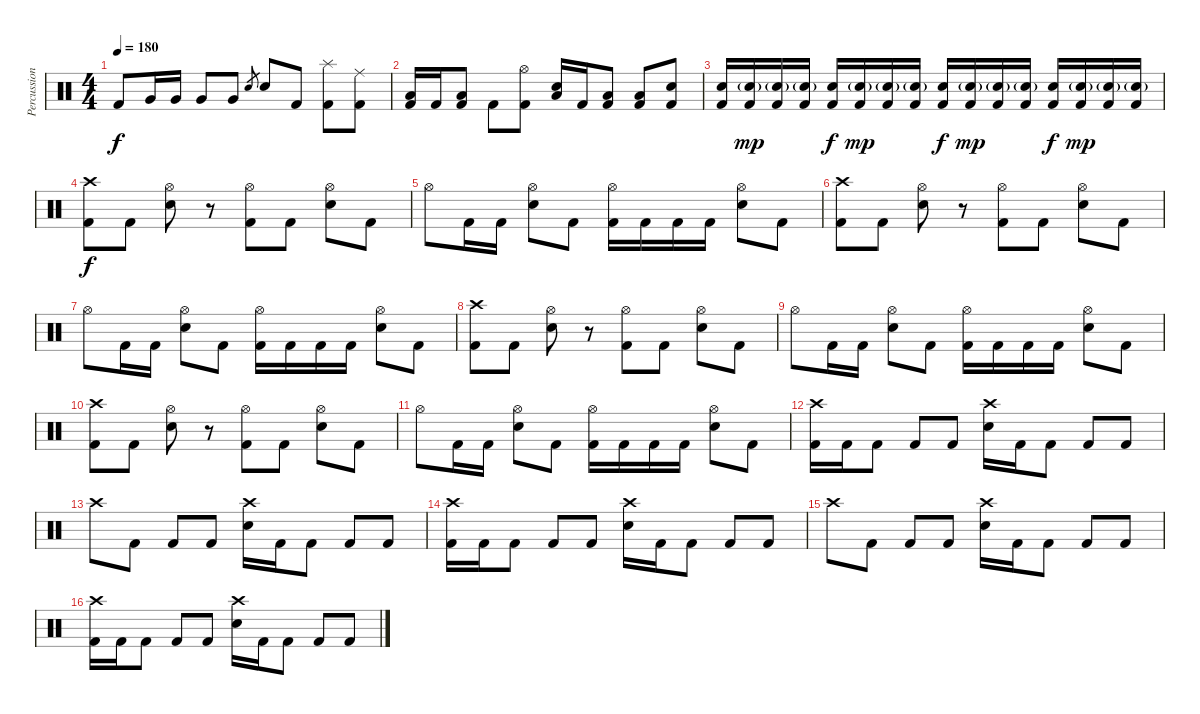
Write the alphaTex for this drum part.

\track ("Percussion" "Percussion") {instrument percussion}
\staff {score}
\articulation defaults
\ts (4 4)
\tempo 180
\clef neutral
\ks c "Kick (hit) 2".8{dy f} "Very Low Tom (hit)".16 "Very Low Tom (hit)".16 "Very Low Tom (hit)".8 "Very Low Tom (hit)".8 "Electric Snare (hit)".8{gr} "Electric Snare (hit)".8 "Kick (hit) 2".8
("Splash (hit)" "Kick (hit) 2").8 ("Ride (middle)" "Kick (hit) 2").8 |
("Low Tom (hit)" "Kick (hit) 2").16 "Kick (hit) 2".16 ("Low Tom (hit)" "Kick (hit) 2").8 "Kick (hit) 2".8 ("Hi-Hat (open)" "Kick (hit) 2").8 ("Low Floor Tom (hit)" "Electric Snare (hit)").16 "Kick (hit) 2".16 ("Low Floor Tom (hit)" "Kick (hit) 2").8 ("Low Floor Tom (hit)" "Kick (hit) 2").8 ("Electric Snare (hit)" "Kick (hit) 2").8 |
("Electric Snare (hit)" "Kick (hit) 2").16 ("Electric Snare (hit)"{g} "Kick (hit) 2").16{dy mp} ("Electric Snare (hit)"{g} "Kick (hit) 2").16 ("Electric Snare (hit)"{g} "Kick (hit) 2").16 ("Electric Snare (hit)" "Kick (hit) 2").16{dy f} ("Electric Snare (hit)"{g} "Kick (hit) 2").16{dy mp} ("Electric Snare (hit)"{g} "Kick (hit) 2").16 ("Electric Snare (hit)"{g} "Kick (hit) 2").16 ("Electric Snare (hit)" "Kick (hit) 2").16{dy f} ("Electric Snare (hit)"{g} "Kick (hit) 2").16{dy mp} ("Electric Snare (hit)"{g} "Kick (hit) 2").16 ("Electric Snare (hit)"{g} "Kick (hit) 2").16 ("Electric Snare (hit)" "Kick (hit) 2").16{dy f} ("Electric Snare (hit)"{g} "Kick (hit) 2").16{dy mp} ("Electric Snare (hit)"{g} "Kick (hit) 2").16 ("Electric Snare (hit)"{g} "Kick (hit) 2").16 |
("Crash high (hit)" "Kick (hit) 2").8{dy f} "Kick (hit) 2".8 ("Hi-Hat (open)" "Electric Snare (hit)").8 r.8 ("Hi-Hat (open)" "Kick (hit) 2").8 "Kick (hit) 2".8 ("Hi-Hat (open)" "Electric Snare (hit)").8 "Kick (hit) 2".8 |
"Hi-Hat (open)".8 "Kick (hit) 2".16 "Kick (hit) 2".16 ("Hi-Hat (open)" "Electric Snare (hit)").8 "Kick (hit) 2".8 ("Hi-Hat (open)" "Kick (hit) 2").16 "Kick (hit) 2".16 "Kick (hit) 2".16 "Kick (hit) 2".16 ("Hi-Hat (open)" "Electric Snare (hit)").8 "Kick (hit) 2".8 |
("Crash high (hit)" "Kick (hit) 2").8 "Kick (hit) 2".8 ("Hi-Hat (open)" "Electric Snare (hit)").8 r.8 ("Hi-Hat (open)" "Kick (hit) 2").8 "Kick (hit) 2".8 ("Hi-Hat (open)" "Electric Snare (hit)").8 "Kick (hit) 2".8 |
"Hi-Hat (open)".8 "Kick (hit) 2".16 "Kick (hit) 2".16 ("Hi-Hat (open)" "Electric Snare (hit)").8 "Kick (hit) 2".8 ("Hi-Hat (open)" "Kick (hit) 2").16 "Kick (hit) 2".16 "Kick (hit) 2".16 "Kick (hit) 2".16 ("Hi-Hat (open)" "Electric Snare (hit)").8 "Kick (hit) 2".8 |
("Crash high (hit)" "Kick (hit) 2").8 "Kick (hit) 2".8 ("Hi-Hat (open)" "Electric Snare (hit)").8 r.8 ("Hi-Hat (open)" "Kick (hit) 2").8 "Kick (hit) 2".8 ("Hi-Hat (open)" "Electric Snare (hit)").8 "Kick (hit) 2".8 |
"Hi-Hat (open)".8 "Kick (hit) 2".16 "Kick (hit) 2".16 ("Hi-Hat (open)" "Electric Snare (hit)").8 "Kick (hit) 2".8 ("Hi-Hat (open)" "Kick (hit) 2").16 "Kick (hit) 2".16 "Kick (hit) 2".16 "Kick (hit) 2".16 ("Hi-Hat (open)" "Electric Snare (hit)").8 "Kick (hit) 2".8 |
("Crash high (hit)" "Kick (hit) 2").8 "Kick (hit) 2".8 ("Hi-Hat (open)" "Electric Snare (hit)").8 r.8 ("Hi-Hat (open)" "Kick (hit) 2").8 "Kick (hit) 2".8 ("Hi-Hat (open)" "Electric Snare (hit)").8 "Kick (hit) 2".8 |
"Hi-Hat (open)".8 "Kick (hit) 2".16 "Kick (hit) 2".16 ("Hi-Hat (open)" "Electric Snare (hit)").8 "Kick (hit) 2".8 ("Hi-Hat (open)" "Kick (hit) 2").16 "Kick (hit) 2".16 "Kick (hit) 2".16 "Kick (hit) 2".16 ("Hi-Hat (open)" "Electric Snare (hit)").8 "Kick (hit) 2".8 |
("Crash high (hit)" "Kick (hit) 2").16 "Kick (hit) 2".16 "Kick (hit) 2".8 "Kick (hit) 2".8 "Kick (hit) 2".8 ("Crash high (hit)" "Electric Snare (hit)").16 "Kick (hit) 2".16 "Kick (hit) 2".8 "Kick (hit) 2".8 "Kick (hit) 2".8 |
"Crash high (hit)".8 "Kick (hit) 2".8 "Kick (hit) 2".8 "Kick (hit) 2".8 ("Crash high (hit)" "Electric Snare (hit)").16 "Kick (hit) 2".16 "Kick (hit) 2".8 "Kick (hit) 2".8 "Kick (hit) 2".8 |
("Crash high (hit)" "Kick (hit) 2").16 "Kick (hit) 2".16 "Kick (hit) 2".8 "Kick (hit) 2".8 "Kick (hit) 2".8 ("Crash high (hit)" "Electric Snare (hit)").16 "Kick (hit) 2".16 "Kick (hit) 2".8 "Kick (hit) 2".8 "Kick (hit) 2".8 |
"Crash high (hit)".8 "Kick (hit) 2".8 "Kick (hit) 2".8 "Kick (hit) 2".8 ("Crash high (hit)" "Electric Snare (hit)").16 "Kick (hit) 2".16 "Kick (hit) 2".8 "Kick (hit) 2".8 "Kick (hit) 2".8 |
("Crash high (hit)" "Kick (hit) 2").16 "Kick (hit) 2".16 "Kick (hit) 2".8 "Kick (hit) 2".8 "Kick (hit) 2".8 ("Crash high (hit)" "Electric Snare (hit)").16 "Kick (hit) 2".16 "Kick (hit) 2".8 "Kick (hit) 2".8 "Kick (hit) 2".8
